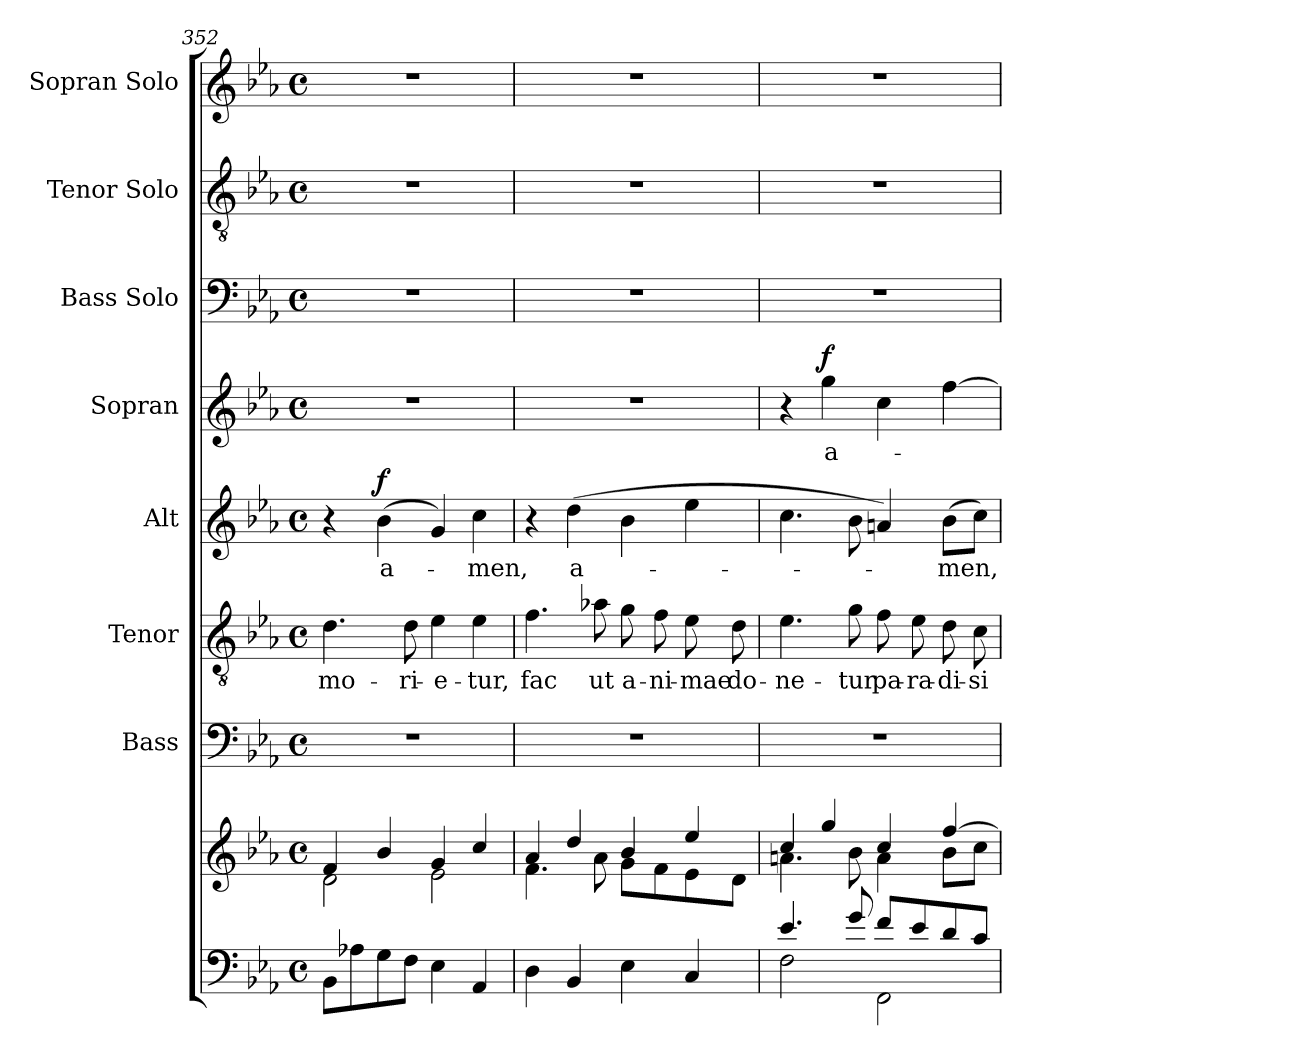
**kern	**kern	**kern	**kern	**text	**kern	**text	**dynam	**kern	**text	**dynam	**kern	**kern	**kern
*part8	*part8	*part7	*part6	*part6	*part5	*part5	*part5	*part4	*part4	*part4	*part3	*part2	*part1
*staff9	*staff8	*staff7	*staff6	*staff6	*staff5	*staff5	*staff5	*staff4	*staff4	*staff4	*staff3	*staff2	*staff1
*	*	*I"Bass	*I"Tenor	*	*I"Alt	*	*	*I"Sopran	*	*	*I"Bass Solo	*I"Tenor Solo	*I"Sopran Solo
*	*	*I'B.	*I'T.	*	*I'A.	*	*	*I'S.	*	*	*I'B. Solo	*I'T. Solo	*I'S. Solo
*clefF4	*clefG2	*clefF4	*clefGv2	*	*clefG2	*	*	*clefG2	*	*	*clefF4	*clefGv2	*clefG2
*k[b-e-a-]	*k[b-e-a-]	*k[b-e-a-]	*k[b-e-a-]	*	*k[b-e-a-]	*	*	*k[b-e-a-]	*	*	*k[b-e-a-]	*k[b-e-a-]	*k[b-e-a-]
*E-:	*E-:	*E-:	*E-:	*	*E-:	*	*	*E-:	*	*	*E-:	*E-:	*E-:
*M4/4	*M4/4	*M4/4	*M4/4	*	*M4/4	*	*	*M4/4	*	*	*M4/4	*M4/4	*M4/4
*met(c)	*met(c)	*met(c)	*met(c)	*	*met(c)	*	*	*met(c)	*	*	*met(c)	*met(c)	*met(c)
=352	=352	=352	=352	=352	=352	=352	=352	=352	=352	=352	=352	=352	=352
*	*^	*	*	*	*	*	*	*	*	*	*	*	*
!	!	!	!	!	!LO:LY:b	!	!	!	!	!	!	!	!	!
8BB-\L	4f/	2d\	1r	4.d\	mo-	4r	.	.	1r	.	.	1r	1r	1r
8A-X\	.	.	.	.	.	.	.	.	.	.	.	.	.	.
!	!	!	!	!	!	!	!LO:LY:b	!LO:DY:a	!	!	!	!	!	!
8G\	4b-/	.	.	.	.	(>4b-\	a-	f	.	.	.	.	.	.
!	!	!	!	!	!LO:LY:b	!	!	!	!	!	!	!	!	!
8F\J	.	.	.	8d\	-ri-	.	.	.	.	.	.	.	.	.
!	!	!	!	!	!LO:LY:b	!	!	!	!	!	!	!	!	!
4E-\	4g/	2e-\	.	4e-\	-e-	4g/)	.	.	.	.	.	.	.	.
!	!	!	!	!	!LO:LY:b	!	!LO:LY:b	!	!	!	!	!	!	!
4AA-/	4cc/	.	.	4e-\	-tur,	4cc\	-men,	.	.	.	.	.	.	.
=353	=353	=353	=353	=353	=353	=353	=353	=353	=353	=353	=353	=353	=353	=353
!	!	!	!	!	!LO:LY:b	!	!	!	!	!	!	!	!	!
4D\	4a-/	4.f\	1r	4.f\	fac	4r	.	.	1r	.	.	1r	1r	1r
!	!	!	!	!	!	!	!LO:LY:b	!	!	!	!	!	!	!
4BB-/	4dd/	.	.	.	.	(>4dd\	a-	.	.	.	.	.	.	.
!	!	!	!	!	!LO:LY:b	!	!	!	!	!	!	!	!	!
.	.	8a-\	.	8a-X\	ut	.	.	.	.	.	.	.	.	.
!	!	!	!	!	!LO:LY:b	!	!	!	!	!	!	!	!	!
4E-\	4b-/	8g\L	.	8g\	a-	4b-\	.	.	.	.	.	.	.	.
!	!	!	!	!	!LO:LY:b	!	!	!	!	!	!	!	!	!
.	.	8f\	.	8f\	-ni-	.	.	.	.	.	.	.	.	.
!	!	!	!	!	!LO:LY:b	!	!	!	!	!	!	!	!	!
4C/	4ee-/	8e-\	.	8e-\	-mae	4ee-\	.	.	.	.	.	.	.	.
!	!	!	!	!	!LO:LY:b	!	!	!	!	!	!	!	!	!
.	.	8d\J	.	8d\	do-	.	.	.	.	.	.	.	.	.
!!LO:LB:g=z
=354	=354	=354	=354	=354	=354	=354	=354	=354	=354	=354	=354	=354	=354	=354
*^	*	*	*	*	*	*	*	*	*	*	*	*	*	*
!	!	!	!	!	!	!LO:LY:b	!	!	!	!	!	!	!	!	!
4.e-/	2F\	4cc/	4.an\	1r	4.e-\	-ne-	4.cc\	.	.	4r	.	.	1r	1r	1r
!	!	!	!	!	!	!	!	!	!	!	!LO:LY:b	!LO:DY:a	!	!	!
.	.	4gg/	.	.	.	.	.	.	.	4gg\	a-	f	.	.	.
!	!	!	!	!	!	!LO:LY:b	!	!	!	!	!	!	!	!	!
8g/	.	.	8b-\	.	8g\	-tur	8b-\	.	.	.	.	.	.	.	.
!	!	!	!	!	!	!LO:LY:b	!	!	!	!	!	!	!	!	!
8f/L	2FF\	4cc/	4a\	.	8f\	pa-	4an/)	.	.	4cc\	.	.	.	.	.
!	!	!	!	!	!	!LO:LY:b	!	!	!	!	!	!	!	!	!
8e-/	.	.	.	.	8e-\	-ra-	.	.	.	.	.	.	.	.	.
!	!	!	!	!	!	!LO:LY:b	!	!LO:LY:b	!	!	!	!	!	!	!
8d/	.	[>4ff/	8b-\L	.	8d\	-di-	(>8b-\L	-men,	.	[4ff\	.	.	.	.	.
!	!	!	!	!	!	!LO:LY:b	!	!	!	!	!	!	!	!	!
8c/J	.	.	8cc\J	.	8c\	-si	8cc\J)	.	.	.	.	.	.	.	.
*v	*v	*	*	*	*	*	*	*	*	*	*	*	*	*	*
*	*v	*v	*	*	*	*	*	*	*	*	*	*	*	*
=	=	=	=	=	=	=	=	=	=	=	=	=	=
*-	*-	*-	*-	*-	*-	*-	*-	*-	*-	*-	*-	*-	*-
